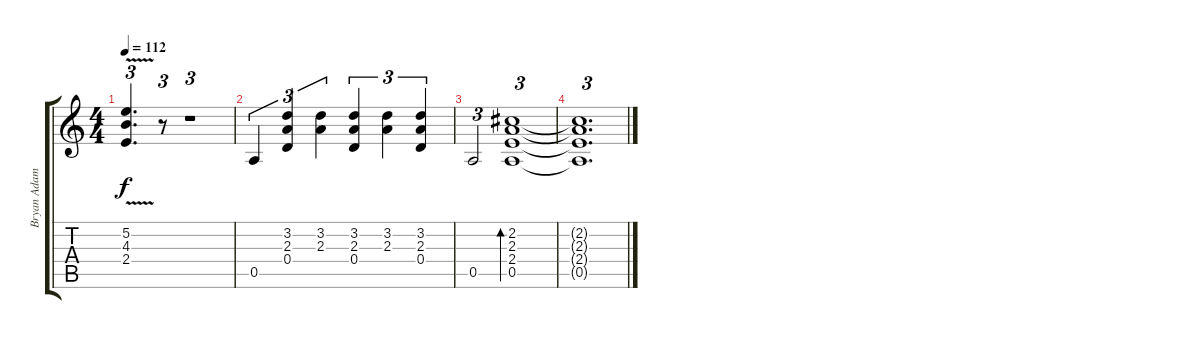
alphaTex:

\track ("Bryan Adams Guitar" "Bryan Adam") {instrument overdrivenguitar}
\staff {score tabs}
\tuning (E4 B3 G3 D3 A2 E2) {hide}
\ts (4 4)
\tempo 112
\clef g2
\ks c
(5.2{v} 4.3{v} 2.4{v}).4{d tu (3 2) dy f} r.8{tu (3 2)} r.1{tu (3 2)} |
0.5.4{tu (3 2)} (3.2 2.3 0.4).4{tu (3 2)} (3.2 2.3).4{tu (3 2)} (3.2 2.3 0.4).4{tu (3 2)} (3.2 2.3).4{tu (3 2)} (3.2 2.3 0.4).4{tu (3 2)} |
0.5.2{tu (3 2)} (2.2 2.3 2.4 0.5).1{tu (3 2) bd 480} |
(2.2{t} 2.3{t} 2.4{t} 0.5{t}).1{d tu (3 2)}
